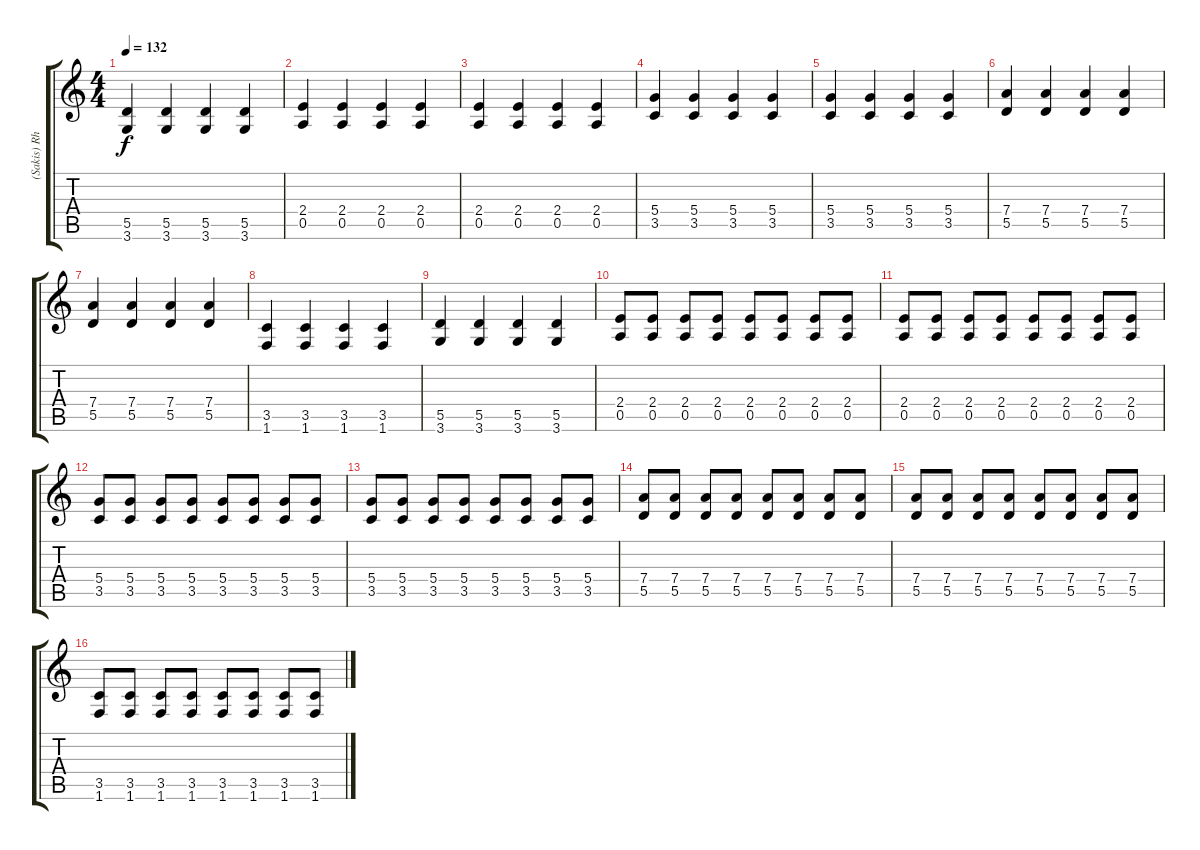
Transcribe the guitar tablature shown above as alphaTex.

\track ("(Sakis) Rhythm Guitar" "(Sakis) Rh") {instrument overdrivenguitar}
\staff {score tabs}
\tuning (E4 B3 G3 D3 A2 E2) {hide}
\ts (4 4)
\tempo 132
\clef g2
\ks c
(5.5 3.6).4{dy f} (5.5 3.6).4 (5.5 3.6).4 (5.5 3.6).4 |
(2.4 0.5).4 (2.4 0.5).4 (2.4 0.5).4 (2.4 0.5).4 |
(2.4 0.5).4 (2.4 0.5).4 (2.4 0.5).4 (2.4 0.5).4 |
(5.4 3.5).4 (5.4 3.5).4 (5.4 3.5).4 (5.4 3.5).4 |
(5.4 3.5).4 (5.4 3.5).4 (5.4 3.5).4 (5.4 3.5).4 |
(7.4 5.5).4 (7.4 5.5).4 (7.4 5.5).4 (7.4 5.5).4 |
(7.4 5.5).4 (7.4 5.5).4 (7.4 5.5).4 (7.4 5.5).4 |
(3.5 1.6).4 (3.5 1.6).4 (3.5 1.6).4 (3.5 1.6).4 |
(5.5 3.6).4 (5.5 3.6).4 (5.5 3.6).4 (5.5 3.6).4 |
(2.4 0.5).8{volume 16} (2.4 0.5).8 (2.4 0.5).8 (2.4 0.5).8 (2.4 0.5).8 (2.4 0.5).8 (2.4 0.5).8 (2.4 0.5).8 |
(2.4 0.5).8 (2.4 0.5).8 (2.4 0.5).8 (2.4 0.5).8 (2.4 0.5).8 (2.4 0.5).8 (2.4 0.5).8 (2.4 0.5).8 |
(5.4 3.5).8 (5.4 3.5).8 (5.4 3.5).8 (5.4 3.5).8 (5.4 3.5).8 (5.4 3.5).8 (5.4 3.5).8 (5.4 3.5).8 |
(5.4 3.5).8 (5.4 3.5).8 (5.4 3.5).8 (5.4 3.5).8 (5.4 3.5).8 (5.4 3.5).8 (5.4 3.5).8 (5.4 3.5).8 |
(7.4 5.5).8 (7.4 5.5).8 (7.4 5.5).8 (7.4 5.5).8 (7.4 5.5).8 (7.4 5.5).8 (7.4 5.5).8 (7.4 5.5).8 |
(7.4 5.5).8 (7.4 5.5).8 (7.4 5.5).8 (7.4 5.5).8 (7.4 5.5).8 (7.4 5.5).8 (7.4 5.5).8 (7.4 5.5).8 |
(3.5 1.6).8 (3.5 1.6).8 (3.5 1.6).8 (3.5 1.6).8 (3.5 1.6).8 (3.5 1.6).8 (3.5 1.6).8 (3.5 1.6).8
